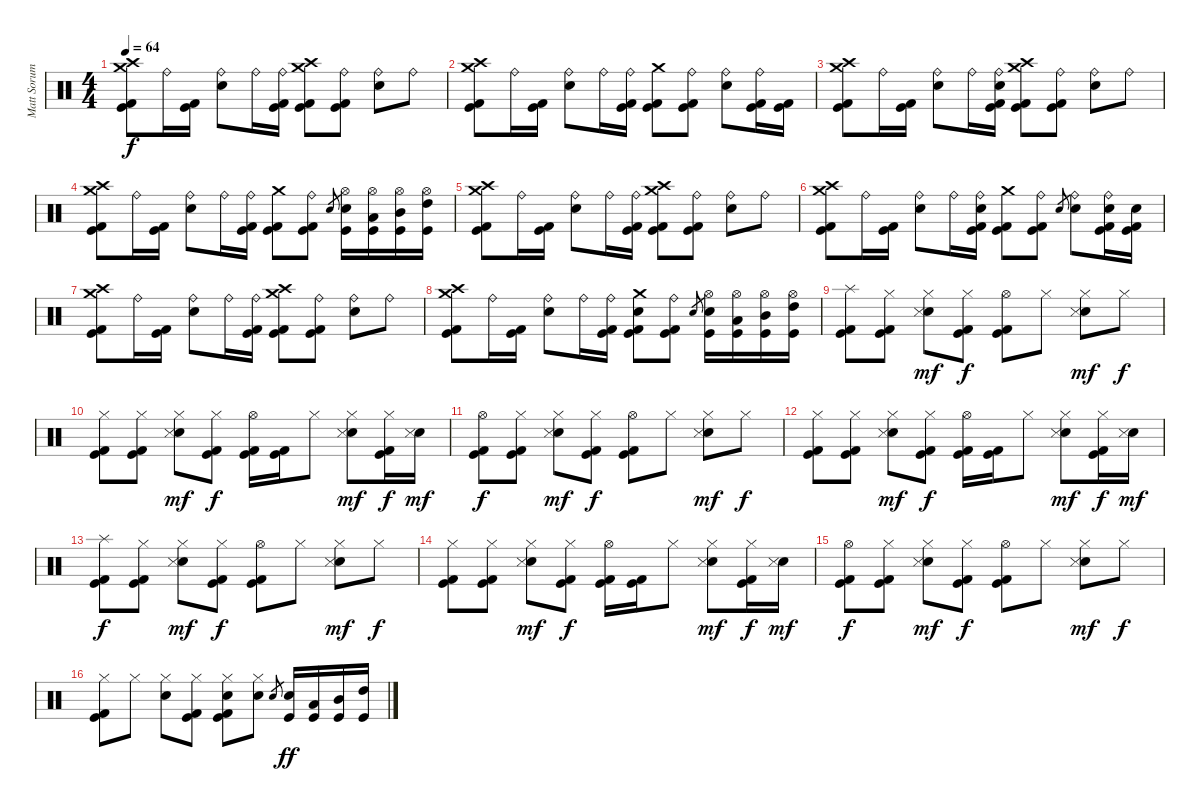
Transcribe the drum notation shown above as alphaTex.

\track ("Matt Sorum" "Matt Sorum") {instrument percussion}
\staff {score}
\articulation defaults
\ts (4 4)
\tempo 64
\clef neutral
\ks c
("Crash medium (hit)" "Crash high (hit)" "Kick (hit) 2" "Kick (hit)").8{dy f} "Ride (bell)".16 ("Kick (hit) 2" "Kick (hit)").16 ("Ride (bell)" "Electric Snare (hit)").8 "Ride (bell)".16 ("Ride (bell)" "Kick (hit) 2" "Kick (hit)").16 ("Crash medium (hit)" "Crash high (hit)" "Kick (hit) 2" "Kick (hit)").8 ("Ride (bell)" "Kick (hit) 2" "Kick (hit)").8 ("Ride (bell)" "Electric Snare (hit)").8 "Ride (bell)".8 |
("Crash medium (hit)" "Crash high (hit)" "Kick (hit) 2" "Kick (hit)").8 "Ride (bell)".16 ("Kick (hit) 2" "Kick (hit)").16 ("Ride (bell)" "Electric Snare (hit)").8 "Ride (bell)".16 ("Ride (bell)" "Kick (hit) 2" "Kick (hit)").16 ("Crash medium (hit)" "Kick (hit) 2" "Kick (hit)").8 ("Ride (bell)" "Kick (hit) 2" "Kick (hit)").8 ("Ride (bell)" "Electric Snare (hit)").8 ("Ride (bell)" "Kick (hit) 2" "Kick (hit)").16 ("Kick (hit) 2" "Kick (hit)").16 |
("Crash medium (hit)" "Crash high (hit)" "Kick (hit) 2" "Kick (hit)").8 "Ride (bell)".16 ("Kick (hit) 2" "Kick (hit)").16 ("Ride (bell)" "Electric Snare (hit)").8 "Ride (bell)".16 ("Ride (bell)" "Electric Snare (hit)" "Kick (hit) 2" "Kick (hit)").16 ("Crash medium (hit)" "Crash high (hit)" "Kick (hit) 2" "Kick (hit)").8 ("Ride (bell)" "Kick (hit) 2" "Kick (hit)").8 ("Ride (bell)" "Electric Snare (hit)").8 "Ride (bell)".8 |
("Crash medium (hit)" "Crash high (hit)" "Kick (hit) 2" "Kick (hit)").8 "Ride (bell)".16 ("Kick (hit) 2" "Kick (hit)").16 ("Ride (bell)" "Electric Snare (hit)").8 "Ride (bell)".16 ("Ride (bell)" "Kick (hit) 2" "Kick (hit)").16 ("Crash medium (hit)" "Kick (hit) 2" "Kick (hit)").8 ("Ride (bell)" "Kick (hit) 2" "Kick (hit)").8 "Electric Snare (hit)".8{gr} ("Hi-Hat (open)" "Electric Snare (hit)" "Kick (hit)").16 ("Hi-Hat (open)" "Low Tom (hit)" "Kick (hit)").16 ("Hi-Hat (open)" "Mid Tom (hit)" "Kick (hit)").16 ("Hi-Hat (open)" "High Tom (hit)" "Kick (hit)").16 |
("Crash medium (hit)" "Crash high (hit)" "Kick (hit) 2" "Kick (hit)").8 "Ride (bell)".16 ("Kick (hit) 2" "Kick (hit)").16 ("Ride (bell)" "Electric Snare (hit)").8 "Ride (bell)".16 ("Ride (bell)" "Kick (hit) 2" "Kick (hit)").16 ("Crash medium (hit)" "Crash high (hit)" "Kick (hit) 2" "Kick (hit)").8 ("Ride (bell)" "Kick (hit) 2" "Kick (hit)").8 ("Ride (bell)" "Electric Snare (hit)").8 "Ride (bell)".8 |
("Crash medium (hit)" "Crash high (hit)" "Kick (hit) 2" "Kick (hit)").8 "Ride (bell)".16 ("Kick (hit) 2" "Kick (hit)").16 ("Ride (bell)" "Electric Snare (hit)").8 "Ride (bell)".16 ("Ride (bell)" "Electric Snare (hit)" "Kick (hit) 2" "Kick (hit)").16 ("Crash medium (hit)" "Kick (hit) 2" "Kick (hit)").8 ("Ride (bell)" "Kick (hit) 2" "Kick (hit)").8 "Electric Snare (hit)".8{gr} ("Ride (bell)" "Electric Snare (hit)").8 ("Ride (bell)" "Electric Snare (hit)" "Kick (hit) 2" "Kick (hit)").16 ("Electric Snare (hit)" "Kick (hit) 2" "Kick (hit)").16 |
("Crash medium (hit)" "Crash high (hit)" "Kick (hit) 2" "Kick (hit)").8 "Ride (bell)".16 ("Kick (hit) 2" "Kick (hit)").16 ("Ride (bell)" "Electric Snare (hit)").8 "Ride (bell)".16 ("Ride (bell)" "Kick (hit) 2" "Kick (hit)").16 ("Crash medium (hit)" "Crash high (hit)" "Kick (hit) 2" "Kick (hit)").8 ("Ride (bell)" "Kick (hit) 2" "Kick (hit)").8 ("Ride (bell)" "Electric Snare (hit)").8 "Ride (bell)".8 |
("Crash medium (hit)" "Crash high (hit)" "Kick (hit) 2" "Kick (hit)").8 "Ride (bell)".16 ("Kick (hit) 2" "Kick (hit)").16 ("Ride (bell)" "Electric Snare (hit)").8 "Ride (bell)".16 ("Ride (bell)" "Kick (hit) 2" "Kick (hit)").16 ("Crash medium (hit)" "Electric Snare (hit)" "Kick (hit) 2" "Kick (hit)").8 ("Ride (bell)" "Kick (hit) 2" "Kick (hit)").8 "Electric Snare (hit)".8{gr} ("Hi-Hat (open)" "Electric Snare (hit)" "Kick (hit)").16 ("Hi-Hat (open)" "Low Tom (hit)" "Kick (hit)").16 ("Hi-Hat (open)" "Mid Tom (hit)" "Kick (hit)").16 ("Hi-Hat (open)" "High Tom (hit)" "Kick (hit)").16 |
("Splash (hit)" "Kick (hit) 2" "Kick (hit)").8 ("Hi-Hat (closed)" "Kick (hit) 2" "Kick (hit)").8 ("Hi-Hat (closed)" "Electric Snare (hit)" "Snare (side stick) 3").8{dy mf} ("Hi-Hat (closed)" "Kick (hit) 2" "Kick (hit)").8{dy f} ("Hi-Hat (open)" "Kick (hit) 2" "Kick (hit)").8 "Hi-Hat (closed)".8 ("Hi-Hat (closed)" "Electric Snare (hit)" "Snare (side stick) 3").8{dy mf} "Hi-Hat (closed)".8{dy f} |
("Hi-Hat (closed)" "Kick (hit) 2" "Kick (hit)").8 ("Hi-Hat (closed)" "Kick (hit) 2" "Kick (hit)").8 ("Hi-Hat (closed)" "Electric Snare (hit)" "Snare (side stick) 3").8{dy mf} ("Hi-Hat (closed)" "Kick (hit) 2" "Kick (hit)").8{dy f} ("Hi-Hat (open)" "Kick (hit) 2" "Kick (hit)").16 ("Kick (hit)" "Kick (hit) 2").16 "Hi-Hat (closed)".8 ("Hi-Hat (closed)" "Electric Snare (hit)" "Snare (side stick) 3").8{dy mf} ("Hi-Hat (closed)" "Kick (hit) 2" "Kick (hit)").16{dy f} ("Electric Snare (hit)" "Snare (side stick) 3").16{dy mf} |
("Hi-Hat (open)" "Kick (hit) 2" "Kick (hit)").8{dy f} ("Hi-Hat (closed)" "Kick (hit) 2" "Kick (hit)").8 ("Hi-Hat (closed)" "Electric Snare (hit)" "Snare (side stick) 3").8{dy mf} ("Hi-Hat (closed)" "Kick (hit) 2" "Kick (hit)").8{dy f} ("Hi-Hat (open)" "Kick (hit) 2" "Kick (hit)").8 "Hi-Hat (closed)".8 ("Hi-Hat (closed)" "Electric Snare (hit)" "Snare (side stick) 3").8{dy mf} "Hi-Hat (closed)".8{dy f} |
("Hi-Hat (closed)" "Kick (hit) 2" "Kick (hit)").8 ("Hi-Hat (closed)" "Kick (hit) 2" "Kick (hit)").8 ("Hi-Hat (closed)" "Electric Snare (hit)" "Snare (side stick) 3").8{dy mf} ("Hi-Hat (closed)" "Kick (hit) 2" "Kick (hit)").8{dy f} ("Hi-Hat (open)" "Kick (hit) 2" "Kick (hit)").16 ("Kick (hit)" "Kick (hit) 2").16 "Hi-Hat (closed)".8 ("Hi-Hat (closed)" "Electric Snare (hit)" "Snare (side stick) 3").8{dy mf} ("Hi-Hat (closed)" "Kick (hit) 2" "Kick (hit)").16{dy f} ("Electric Snare (hit)" "Snare (side stick) 3").16{dy mf} |
("Splash (hit)" "Kick (hit) 2" "Kick (hit)").8{dy f} ("Hi-Hat (closed)" "Kick (hit) 2" "Kick (hit)").8 ("Hi-Hat (closed)" "Electric Snare (hit)" "Snare (side stick) 3").8{dy mf} ("Hi-Hat (closed)" "Kick (hit) 2" "Kick (hit)").8{dy f} ("Hi-Hat (open)" "Kick (hit) 2" "Kick (hit)").8 "Hi-Hat (closed)".8 ("Hi-Hat (closed)" "Electric Snare (hit)" "Snare (side stick) 3").8{dy mf} "Hi-Hat (closed)".8{dy f} |
("Hi-Hat (closed)" "Kick (hit) 2" "Kick (hit)").8 ("Hi-Hat (closed)" "Kick (hit) 2" "Kick (hit)").8 ("Hi-Hat (closed)" "Electric Snare (hit)" "Snare (side stick) 3").8{dy mf} ("Hi-Hat (closed)" "Kick (hit) 2" "Kick (hit)").8{dy f} ("Hi-Hat (open)" "Kick (hit) 2" "Kick (hit)").16 ("Kick (hit)" "Kick (hit) 2").16 "Hi-Hat (closed)".8 ("Hi-Hat (closed)" "Electric Snare (hit)" "Snare (side stick) 3").8{dy mf} ("Hi-Hat (closed)" "Kick (hit) 2" "Kick (hit)").16{dy f} ("Electric Snare (hit)" "Snare (side stick) 3").16{dy mf} |
("Hi-Hat (open)" "Kick (hit) 2" "Kick (hit)").8{dy f} ("Hi-Hat (closed)" "Kick (hit) 2" "Kick (hit)").8 ("Hi-Hat (closed)" "Electric Snare (hit)" "Snare (side stick) 3").8{dy mf} ("Hi-Hat (closed)" "Kick (hit) 2" "Kick (hit)").8{dy f} ("Hi-Hat (open)" "Kick (hit) 2" "Kick (hit)").8 "Hi-Hat (closed)".8 ("Hi-Hat (closed)" "Electric Snare (hit)" "Snare (side stick) 3").8{dy mf} "Hi-Hat (closed)".8{dy f} |
("Hi-Hat (closed)" "Kick (hit) 2" "Kick (hit)").8 "Hi-Hat (closed)".8 ("Hi-Hat (closed)" "Electric Snare (hit)").8 ("Hi-Hat (closed)" "Kick (hit) 2" "Kick (hit)").8 ("Hi-Hat (closed)" "Electric Snare (hit)" "Kick (hit) 2" "Kick (hit)").8 ("Hi-Hat (closed)" "Electric Snare (hit)").8 "Electric Snare (hit)".8{gr} ("Electric Snare (hit)" "Kick (hit)").16{dy ff} ("Low Tom (hit)" "Kick (hit)").16 ("Mid Tom (hit)" "Kick (hit)").16 ("High Tom (hit)" "Kick (hit)").16
